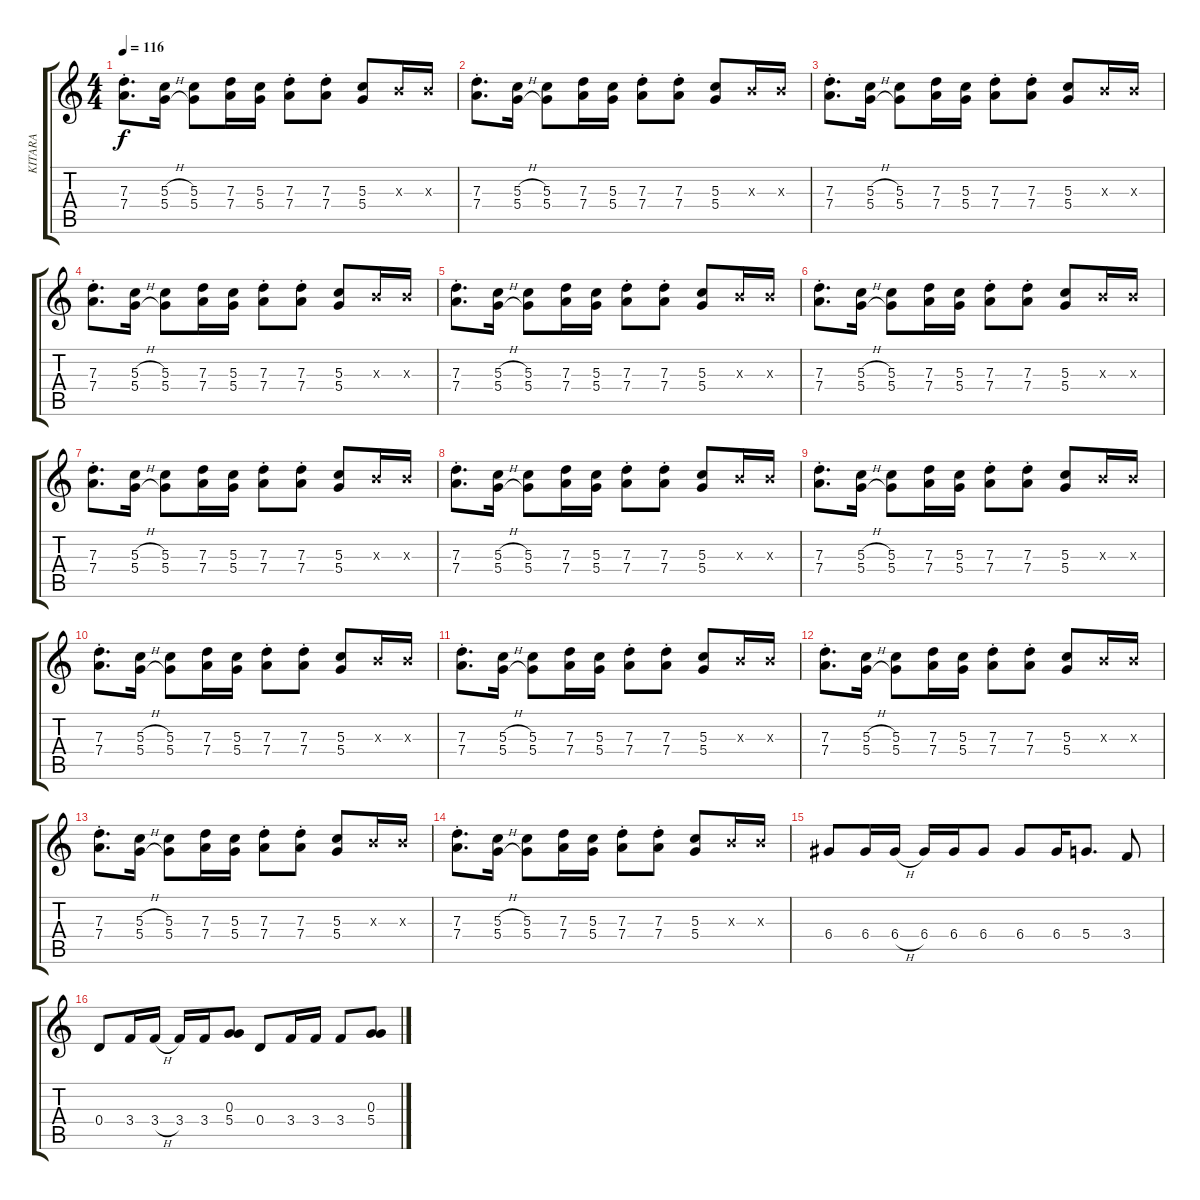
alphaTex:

\track ("KITARA" "KITARA") {instrument overdrivenguitar}
\staff {score tabs}
\tuning (E4 B3 G3 D3 A2 E2) {hide}
\ts (4 4)
\tempo 116
\clef g2
\ks c
(7.3 7.4{st}).8{d dy f} (5.3{h} 5.4{h}).16 (5.3 5.4).8 (7.3 7.4).16 (5.3 5.4).16 (7.3{st} 7.4{st}).8 (7.3{st} 7.4{st}).8 (5.3 5.4).8 4.3{x}.16 4.3{x}.16 |
(7.3 7.4{st}).8{d} (5.3{h} 5.4{h}).16 (5.3 5.4).8 (7.3 7.4).16 (5.3 5.4).16 (7.3{st} 7.4{st}).8 (7.3{st} 7.4{st}).8 (5.3 5.4).8 4.3{x}.16 4.3{x}.16 |
(7.3 7.4{st}).8{d} (5.3{h} 5.4{h}).16 (5.3 5.4).8 (7.3 7.4).16 (5.3 5.4).16 (7.3{st} 7.4{st}).8 (7.3{st} 7.4{st}).8 (5.3 5.4).8 4.3{x}.16 4.3{x}.16 |
(7.3 7.4{st}).8{d} (5.3{h} 5.4{h}).16 (5.3 5.4).8 (7.3 7.4).16 (5.3 5.4).16 (7.3{st} 7.4{st}).8 (7.3{st} 7.4{st}).8 (5.3 5.4).8 4.3{x}.16 4.3{x}.16 |
(7.3 7.4{st}).8{d} (5.3{h} 5.4{h}).16 (5.3 5.4).8 (7.3 7.4).16 (5.3 5.4).16 (7.3{st} 7.4{st}).8 (7.3{st} 7.4{st}).8 (5.3 5.4).8 4.3{x}.16 4.3{x}.16 |
(7.3 7.4{st}).8{d} (5.3{h} 5.4{h}).16 (5.3 5.4).8 (7.3 7.4).16 (5.3 5.4).16 (7.3{st} 7.4{st}).8 (7.3{st} 7.4{st}).8 (5.3 5.4).8 4.3{x}.16 4.3{x}.16 |
(7.3 7.4{st}).8{d} (5.3{h} 5.4{h}).16 (5.3 5.4).8 (7.3 7.4).16 (5.3 5.4).16 (7.3{st} 7.4{st}).8 (7.3{st} 7.4{st}).8 (5.3 5.4).8 4.3{x}.16 4.3{x}.16 |
(7.3 7.4{st}).8{d} (5.3{h} 5.4{h}).16 (5.3 5.4).8 (7.3 7.4).16 (5.3 5.4).16 (7.3{st} 7.4{st}).8 (7.3{st} 7.4{st}).8 (5.3 5.4).8 4.3{x}.16 4.3{x}.16 |
(7.3 7.4{st}).8{d} (5.3{h} 5.4{h}).16 (5.3 5.4).8 (7.3 7.4).16 (5.3 5.4).16 (7.3{st} 7.4{st}).8 (7.3{st} 7.4{st}).8 (5.3 5.4).8 4.3{x}.16 4.3{x}.16 |
(7.3 7.4{st}).8{d} (5.3{h} 5.4{h}).16 (5.3 5.4).8 (7.3 7.4).16 (5.3 5.4).16 (7.3{st} 7.4{st}).8 (7.3{st} 7.4{st}).8 (5.3 5.4).8 4.3{x}.16 4.3{x}.16 |
(7.3 7.4{st}).8{d} (5.3{h} 5.4{h}).16 (5.3 5.4).8 (7.3 7.4).16 (5.3 5.4).16 (7.3{st} 7.4{st}).8 (7.3{st} 7.4{st}).8 (5.3 5.4).8 4.3{x}.16 4.3{x}.16 |
(7.3 7.4{st}).8{d} (5.3{h} 5.4{h}).16 (5.3 5.4).8 (7.3 7.4).16 (5.3 5.4).16 (7.3{st} 7.4{st}).8 (7.3{st} 7.4{st}).8 (5.3 5.4).8 4.3{x}.16 4.3{x}.16 |
(7.3 7.4{st}).8{d} (5.3{h} 5.4{h}).16 (5.3 5.4).8 (7.3 7.4).16 (5.3 5.4).16 (7.3{st} 7.4{st}).8 (7.3{st} 7.4{st}).8 (5.3 5.4).8 4.3{x}.16 4.3{x}.16 |
(7.3 7.4{st}).8{d} (5.3{h} 5.4{h}).16 (5.3 5.4).8 (7.3 7.4).16 (5.3 5.4).16 (7.3{st} 7.4{st}).8 (7.3{st} 7.4{st}).8 (5.3 5.4).8 4.3{x}.16 4.3{x}.16 |
6.4.8 6.4.16 6.4{h}.16 6.4.16 6.4.16 6.4.8 6.4.8 6.4.16 5.4.8{d} 3.4.8 |
0.4.8 3.4.16 3.4{h}.16 3.4.16 3.4.16 (0.3 5.4).8 0.4.8 3.4.16 3.4.16 3.4.8 (0.3 5.4).8
